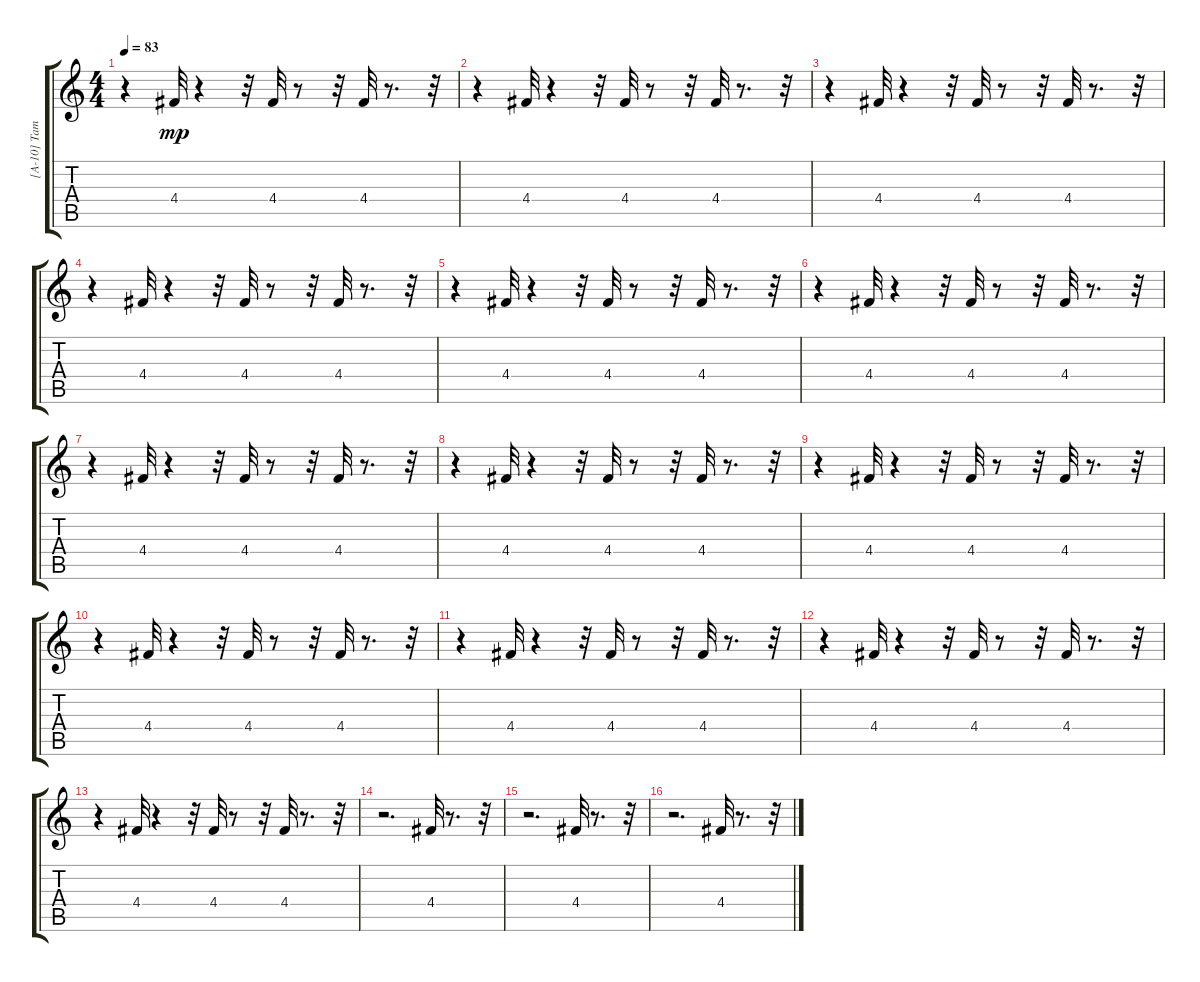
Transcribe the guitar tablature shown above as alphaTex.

\track ("[A-10] Tambourin" "[A-10] Tam") {instrument distortionguitar}
\staff {score tabs}
\tuning (E4 B3 G3 D3 A2 E2) {hide}
\ts (4 4)
\tempo 83
\clef g2
\ks c
r.4{dy mp} 4.4.32 r.4 r.32 4.4.32 r.8 r.32 4.4.32 r.8{d} r.32 |
r.4 4.4.32 r.4 r.32 4.4.32 r.8 r.32 4.4.32 r.8{d} r.32 |
r.4 4.4.32 r.4 r.32 4.4.32 r.8 r.32 4.4.32 r.8{d} r.32 |
r.4 4.4.32 r.4 r.32 4.4.32 r.8 r.32 4.4.32 r.8{d} r.32 |
r.4 4.4.32 r.4 r.32 4.4.32 r.8 r.32 4.4.32 r.8{d} r.32 |
r.4 4.4.32 r.4 r.32 4.4.32 r.8 r.32 4.4.32 r.8{d} r.32 |
r.4 4.4.32 r.4 r.32 4.4.32 r.8 r.32 4.4.32 r.8{d} r.32 |
r.4 4.4.32 r.4 r.32 4.4.32 r.8 r.32 4.4.32 r.8{d} r.32 |
r.4 4.4.32 r.4 r.32 4.4.32 r.8 r.32 4.4.32 r.8{d} r.32 |
r.4 4.4.32 r.4 r.32 4.4.32 r.8 r.32 4.4.32 r.8{d} r.32 |
r.4 4.4.32 r.4 r.32 4.4.32 r.8 r.32 4.4.32 r.8{d} r.32 |
r.4 4.4.32 r.4 r.32 4.4.32 r.8 r.32 4.4.32 r.8{d} r.32 |
r.4 4.4.32 r.4 r.32 4.4.32 r.8 r.32 4.4.32 r.8{d} r.32 |
r.2{d} 4.4.32 r.8{d} r.32 |
r.2{d} 4.4.32 r.8{d} r.32 |
r.2{d} 4.4.32 r.8{d} r.32
